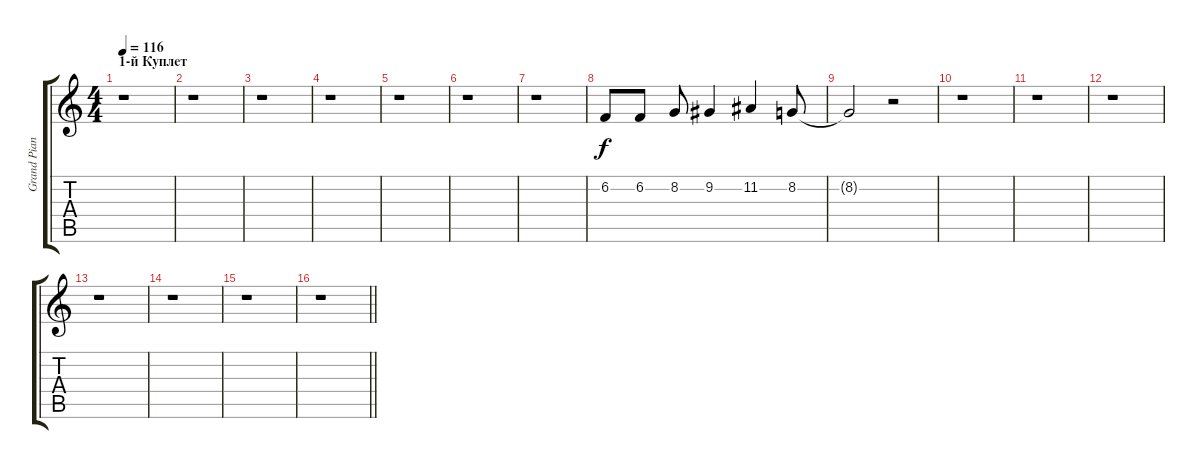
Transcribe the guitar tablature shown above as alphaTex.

\track ("Grand Piano" "Grand Pian") {instrument acousticgrandpiano}
\staff {score tabs}
\tuning (E4 B3 G3 D3 A2 E2) {hide}
\ts (4 4)
\section ("" "1-й Куплет")
\tempo 116
\clef g2
\ks c
r.1{dy f} |
r.1 |
r.1 |
r.1 |
r.1 |
r.1 |
r.1 |
6.2.8{volume 16} 6.2.8 8.2.8 9.2.4 11.2.4 8.2.8 |
8.2{t}.2 r.2 |
r.1 |
r.1 |
r.1 |
r.1 |
r.1 |
r.1 |
\barLineRight lightlight
r.1
